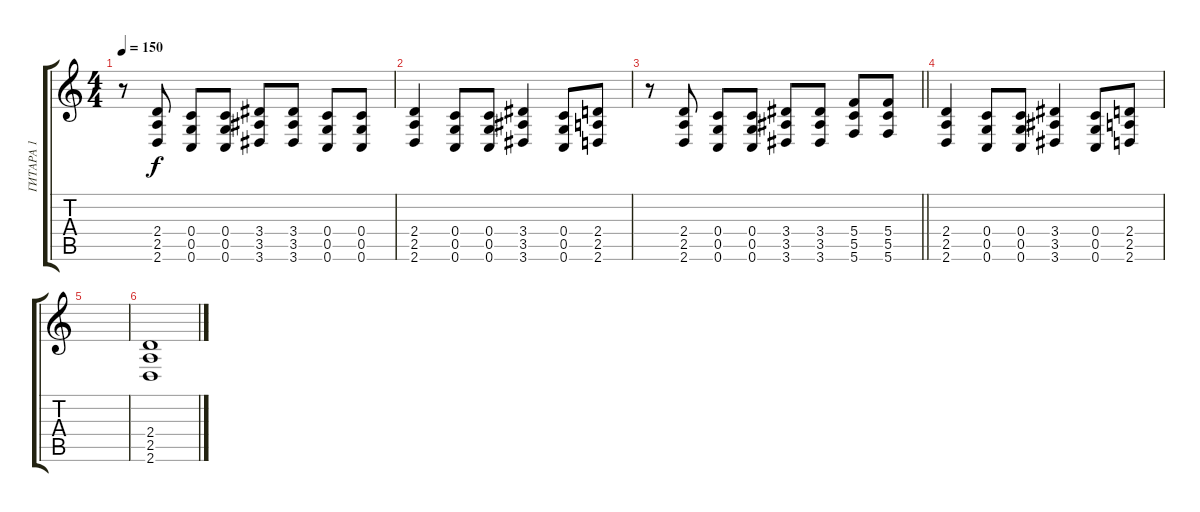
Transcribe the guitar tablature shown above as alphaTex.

\track ("ГИТАРА 1" "ГИТАРА 1") {instrument distortionguitar}
\staff {score tabs}
\tuning (D4 A3 F3 C3 G2 C2) {hide}
\ts (4 4)
\tempo 150
\clef g2
\ks c
r.8{dy f} (2.4 2.5 2.6).8 (0.4 0.5 0.6).8 (0.4 0.5 0.6).8 (3.4 3.5 3.6).8 (3.4 3.5 3.6).8 (0.4 0.5 0.6).8 (0.4 0.5 0.6).8 |
(2.4 2.5 2.6).4 (0.4 0.5 0.6).8 (0.4 0.5 0.6).8 (3.4 3.5 3.6).4 (0.4 0.5 0.6).8 (2.4 2.5 2.6).8 |
\barLineRight lightlight
r.8 (2.4 2.5 2.6).8 (0.4 0.5 0.6).8 (0.4 0.5 0.6).8 (3.4 3.5 3.6).8 (3.4 3.5 3.6).8 (5.4 5.5 5.6).8 (5.4 5.5 5.6).8 |
(2.4 2.5 2.6).4 (0.4 0.5 0.6).8 (0.4 0.5 0.6).8 (3.4 3.5 3.6).4 (0.4 0.5 0.6).8 (2.4 2.5 2.6).8 |
|
(2.4 2.5 2.6).1
